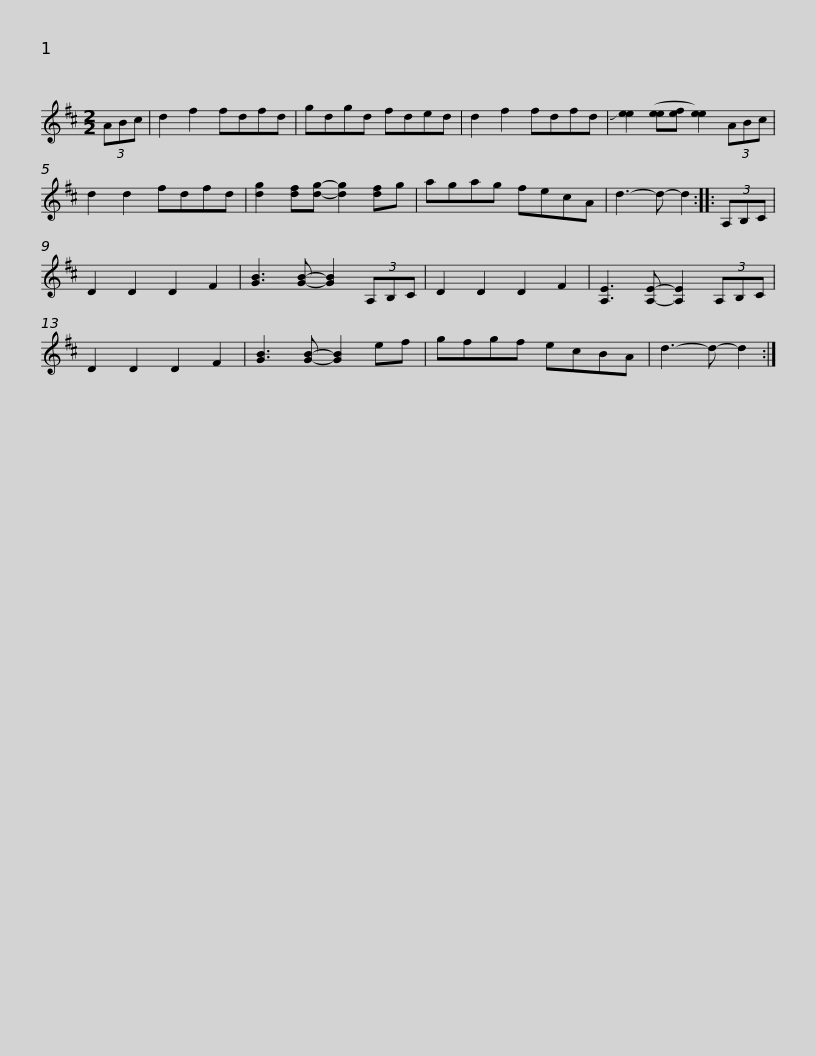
X:1
L:1/8
M:2/2
I:linebreak $
K:D
V:1 treble
V:1
 (3ABc | d2 f2 fdfd | gdgd fded | d2 f2 fdfd | !slide![ee]2 ([ee][ef] [ee]2) (3ABc | %5
 d2 d2 fdfd |$ [dg]2 [df][dg]- [dg]2 [df]g | agag fecA | d3- d- d2 :: (3A,B,C | %10
 D2 D2 D2 F2 | [GB]3 [GB]- [GB]2 (3A,B,C | D2 D2 D2 F2 |$ [A,E]3 [A,E]- [A,E]2 (3A,B,C | D2 D2 D2 F2 | %15
 [GB]3 [GB]- [GB]2 ef | gfgf ecBA | d3- d- d2 :| %18
